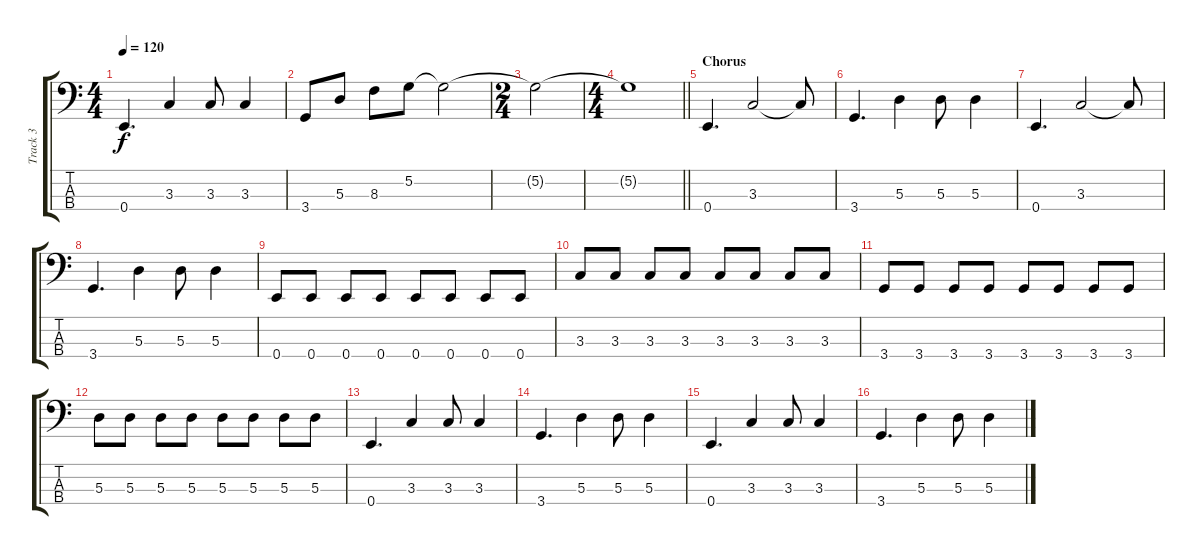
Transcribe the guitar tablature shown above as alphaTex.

\track ("Track 3" "Track 3") {instrument electricbassfinger}
\staff {score tabs}
\tuning (G2 D2 A1 E1) {hide}
\ts (4 4)
\tempo 120
\clef f4
\ks c
0.4.4{d dy f} 3.3.4 3.3.8 3.3.4 |
3.4.8 5.3.8 8.3.8 5.2.8 5.2{t}.2 |
\ts (2 4)
5.2{t}.2 |
\ts (4 4)
\barLineRight lightlight
5.2{t}.1 |
\section ("" "Chorus")
0.4.4{d} 3.3.2 3.3{t}.8 |
3.4.4{d} 5.3.4 5.3.8 5.3.4 |
0.4.4{d} 3.3.2 3.3{t}.8 |
3.4.4{d} 5.3.4 5.3.8 5.3.4 |
0.4.8 0.4.8 0.4.8 0.4.8 0.4.8 0.4.8 0.4.8 0.4.8 |
3.3.8 3.3.8 3.3.8 3.3.8 3.3.8 3.3.8 3.3.8 3.3.8 |
3.4.8 3.4.8 3.4.8 3.4.8 3.4.8 3.4.8 3.4.8 3.4.8 |
5.3.8 5.3.8 5.3.8 5.3.8 5.3.8 5.3.8 5.3.8 5.3.8 |
0.4.4{d} 3.3.4 3.3.8 3.3.4 |
3.4.4{d} 5.3.4 5.3.8 5.3.4 |
0.4.4{d} 3.3.4 3.3.8 3.3.4 |
3.4.4{d} 5.3.4 5.3.8 5.3.4
